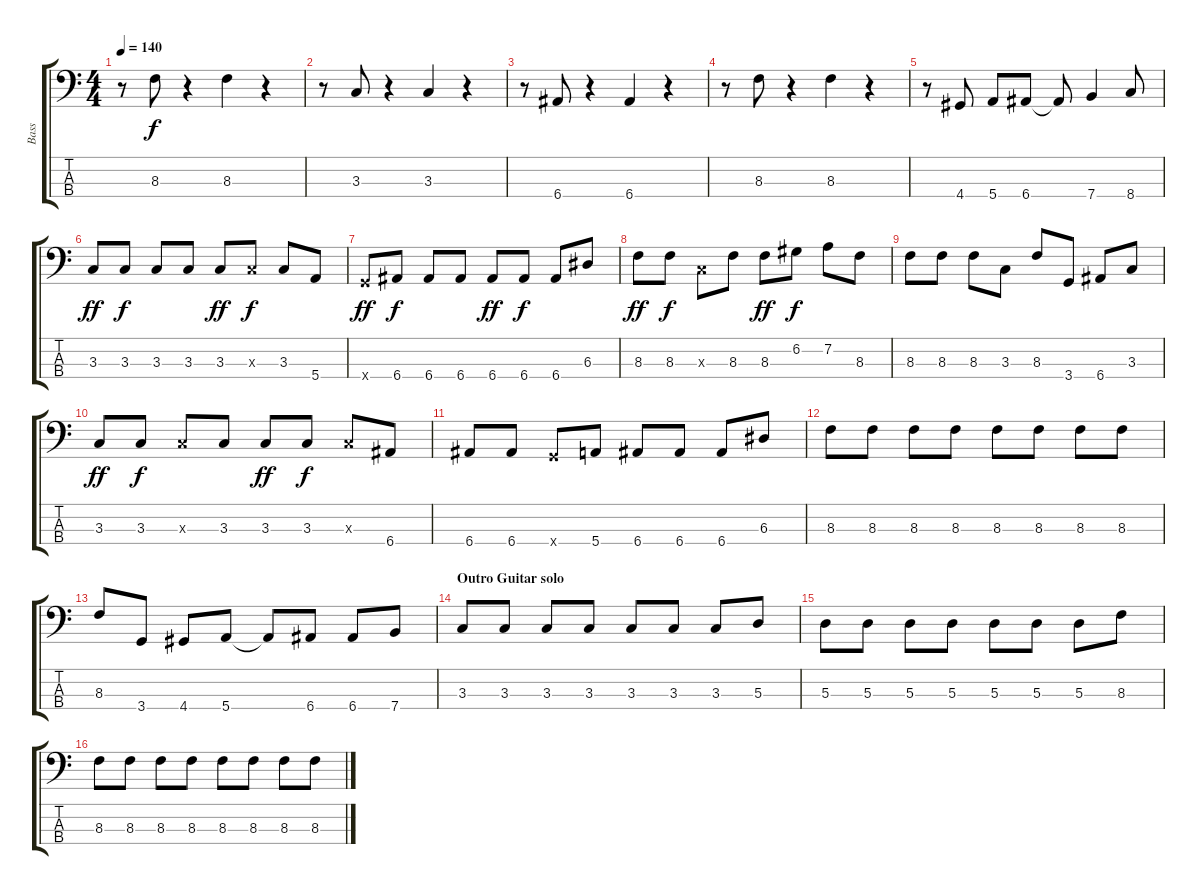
\track ("Bass" "Bass") {instrument electricbassfinger}
\staff {score tabs}
\tuning (G2 D2 A1 E1) {hide}
\ts (4 4)
\tempo 140
\clef f4
\ks c
r.8{dy f} 8.3.8 r.4 8.3.4 r.4 |
r.8 3.3.8 r.4 3.3.4 r.4 |
r.8 6.4.8 r.4 6.4.4 r.4 |
r.8 8.3.8 r.4 8.3.4 r.4 |
r.8 4.4.8 5.4.8 6.4.8 6.4{t}.8 7.4.4 8.4.8 |
3.3.8{dy ff} 3.3.8{dy f} 3.3.8 3.3.8 3.3.8{dy ff} 3.3{x}.8{dy f} 3.3.8 5.4.8 |
3.4{x}.8{dy ff} 6.4.8{dy f} 6.4.8 6.4.8 6.4.8{dy ff} 6.4.8{dy f} 6.4.8 6.3.8 |
8.3.8{dy ff} 8.3.8{dy f} 3.3{x}.8 8.3.8 8.3.8{dy ff} 6.2.8{dy f} 7.2.8 8.3.8 |
8.3.8 8.3.8 8.3.8 3.3.8 8.3.8 3.4.8 6.4.8 3.3.8 |
3.3.8{dy ff} 3.3.8{dy f} 3.3{x}.8 3.3.8 3.3.8{dy ff} 3.3.8{dy f} 3.3{x}.8 6.4.8 |
6.4.8 6.4.8 3.4{x}.8 5.4.8 6.4.8 6.4.8 6.4.8 6.3.8 |
8.3.8 8.3.8 8.3.8 8.3.8 8.3.8 8.3.8 8.3.8 8.3.8 |
8.3.8 3.4.8 4.4.8 5.4.8 5.4{t}.8 6.4.8 6.4.8 7.4.8 |
\section ("" "Outro Guitar solo")
3.3.8 3.3.8 3.3.8 3.3.8 3.3.8 3.3.8 3.3.8 5.3.8 |
5.3.8 5.3.8 5.3.8 5.3.8 5.3.8 5.3.8 5.3.8 8.3.8 |
8.3.8 8.3.8 8.3.8 8.3.8 8.3.8 8.3.8 8.3.8 8.3.8
